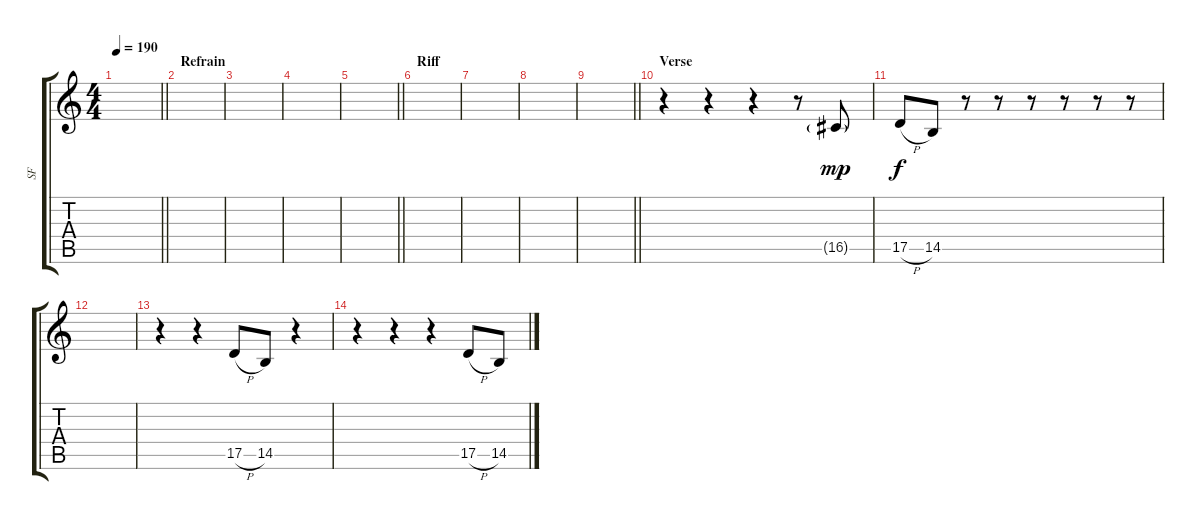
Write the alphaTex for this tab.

\track ("SF" "SF") {instrument electricpiano1}
\staff {score tabs}
\tuning (E4 E5 G3 D3 A2 E2) {hide}
\ts (4 4)
\tempo 190
\clef g2
\barLineRight lightlight
\ks c
|
\section ("" "Refrain")
|
|
|
\barLineRight lightlight
|
\section ("" "Riff")
|
|
|
\barLineRight lightlight
|
\section ("" "Verse")
r.4 r.4 r.4 r.8 16.5{g}.8{dy mp} |
17.5{h}.8{dy f} 14.5.8 r.8 r.8 r.8 r.8 r.8 r.8 |
|
r.4 r.4 17.5{h}.8 14.5.8 r.4 |
r.4 r.4 r.4 17.5{h}.8 14.5.8
